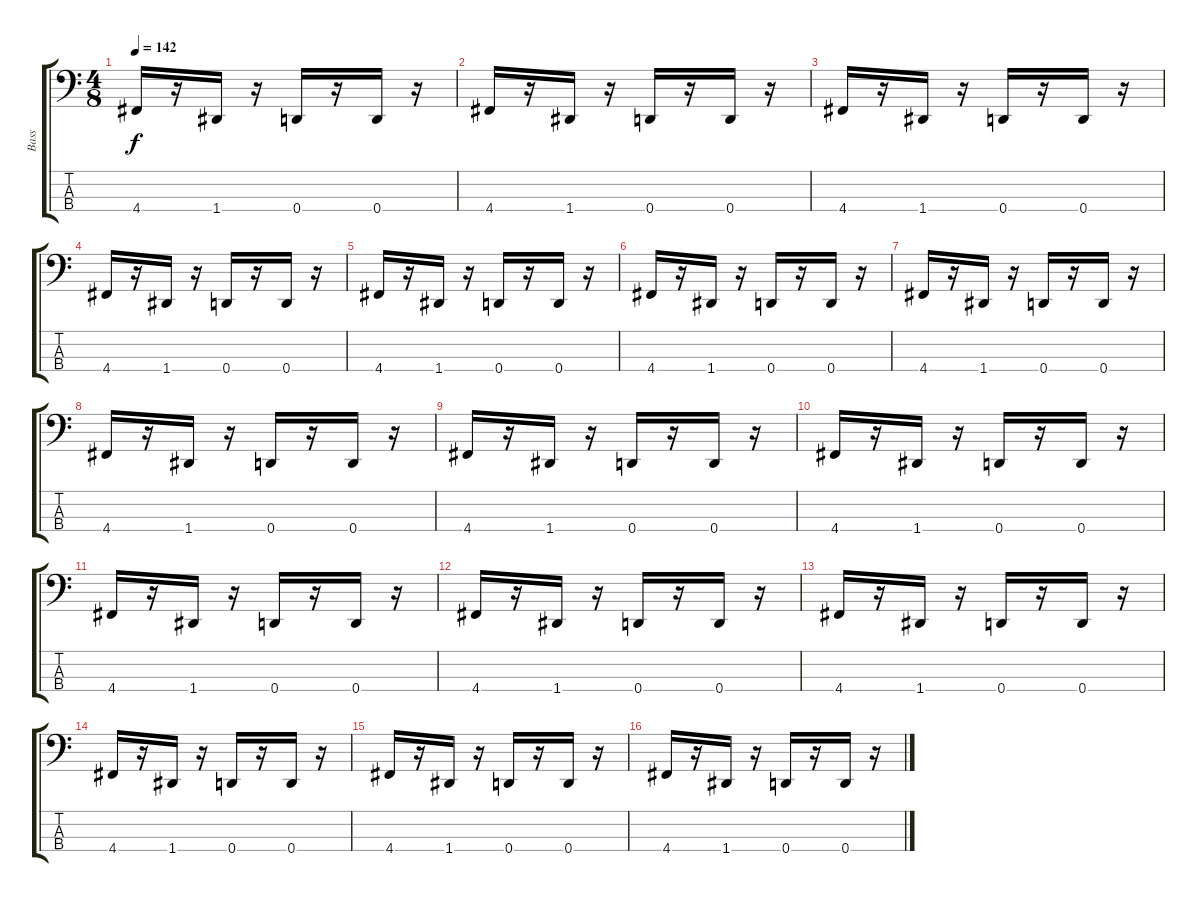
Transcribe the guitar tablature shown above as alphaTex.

\track ("Bass" "Bass") {instrument electricbassfinger}
\staff {score tabs}
\tuning (G2 D2 A1 D1) {hide}
\ts (4 8)
\tempo 142
\clef f4
\ks c
4.4.16{dy f} r.16 1.4.16 r.16 0.4.16 r.16 0.4.16 r.16 |
4.4.16 r.16 1.4.16 r.16 0.4.16 r.16 0.4.16 r.16 |
4.4.16 r.16 1.4.16 r.16 0.4.16 r.16 0.4.16 r.16 |
4.4.16 r.16 1.4.16 r.16 0.4.16 r.16 0.4.16 r.16 |
4.4.16 r.16 1.4.16 r.16 0.4.16 r.16 0.4.16 r.16 |
4.4.16 r.16 1.4.16 r.16 0.4.16 r.16 0.4.16 r.16 |
4.4.16 r.16 1.4.16 r.16 0.4.16 r.16 0.4.16 r.16 |
4.4.16 r.16 1.4.16 r.16 0.4.16 r.16 0.4.16 r.16 |
4.4.16 r.16 1.4.16 r.16 0.4.16 r.16 0.4.16 r.16 |
4.4.16 r.16 1.4.16 r.16 0.4.16 r.16 0.4.16 r.16 |
4.4.16 r.16 1.4.16 r.16 0.4.16 r.16 0.4.16 r.16 |
4.4.16 r.16 1.4.16 r.16 0.4.16 r.16 0.4.16 r.16 |
4.4.16 r.16 1.4.16 r.16 0.4.16 r.16 0.4.16 r.16 |
4.4.16 r.16 1.4.16 r.16 0.4.16 r.16 0.4.16 r.16 |
4.4.16 r.16 1.4.16 r.16 0.4.16 r.16 0.4.16 r.16 |
4.4.16 r.16 1.4.16 r.16 0.4.16 r.16 0.4.16 r.16
